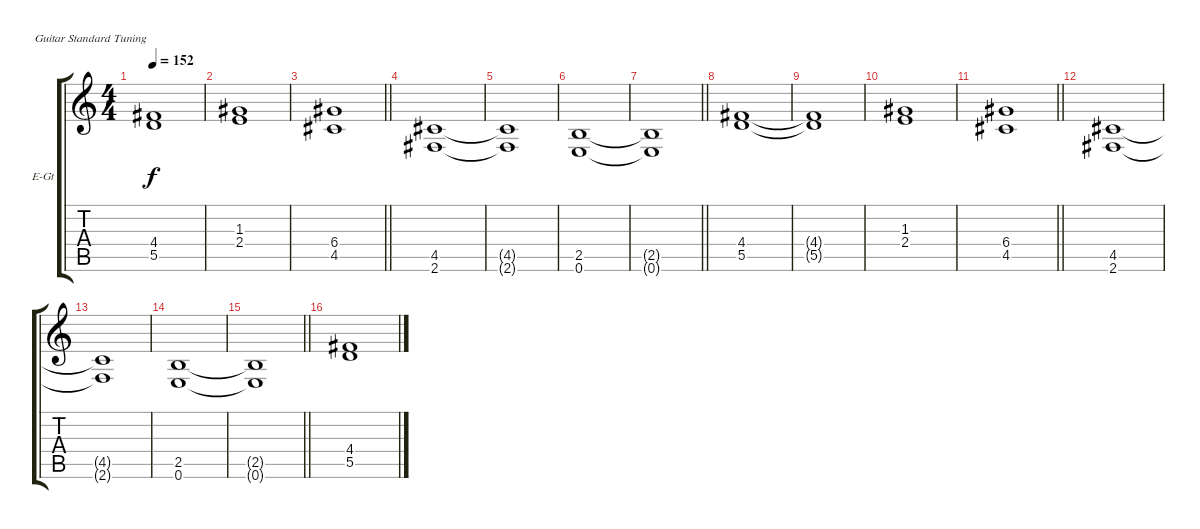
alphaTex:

\bracketExtendMode groupsimilarinstruments
\firstSystemTrackNameOrientation horizontal
\otherSystemsTrackNameOrientation horizontal
\track ("Gtr 1" "E-Gt") {instrument overdrivenguitar}
\staff {score tabs}
\tuning (E4 B3 G3 D3 A2 E2)
\ts (4 4)
\tempo 152
\clef g2
\ks c
(4.4{t} 5.5{t}).1{dy f} |
(1.3 2.4).1 |
\barLineRight lightlight
(6.4 4.5).1 |
(4.5 2.6).1 |
(4.5{t} 2.6{t}).1 |
(2.5 0.6).1 |
\barLineRight lightlight
(2.5{t} 0.6{t}).1 |
(4.4 5.5).1 |
(4.4{t} 5.5{t}).1 |
(1.3 2.4).1 |
\barLineRight lightlight
(6.4 4.5).1 |
(4.5 2.6).1 |
(4.5{t} 2.6{t}).1 |
(2.5 0.6).1 |
\barLineRight lightlight
(2.5{t} 0.6{t}).1 |
(4.4 5.5).1
